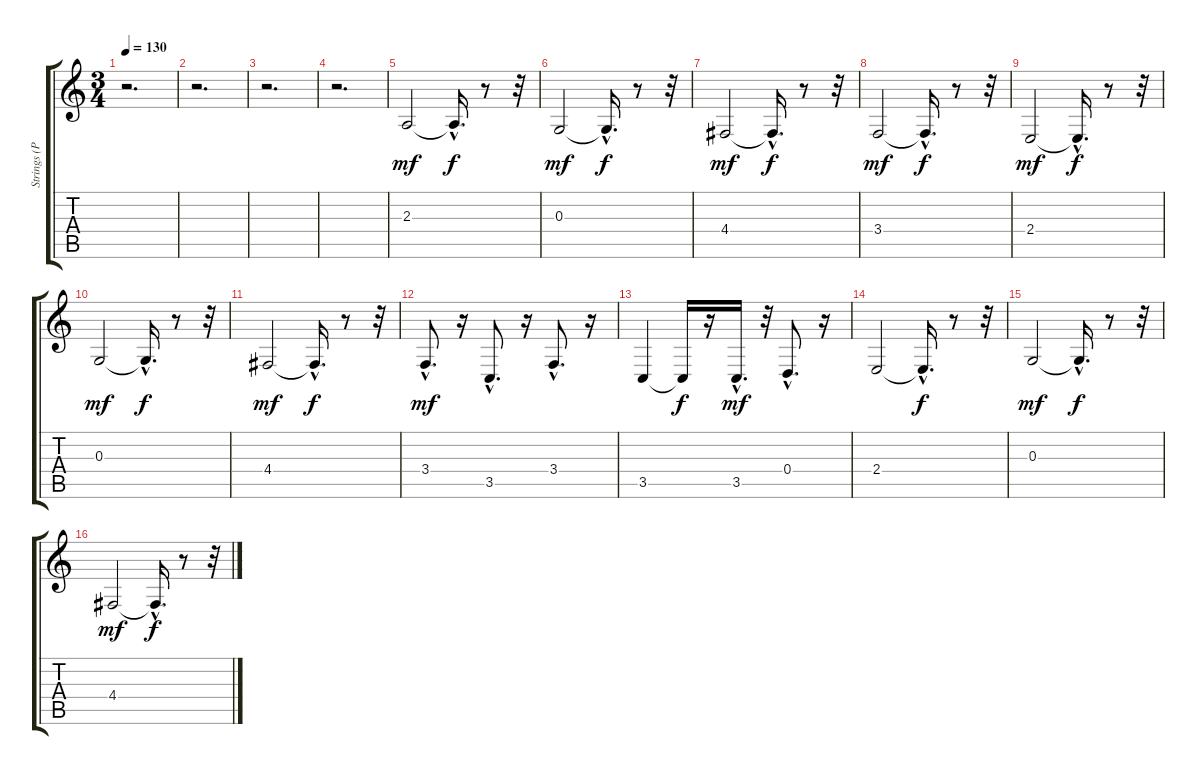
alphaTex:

\track ("Strings (P52)" "Strings (P") {instrument synthstrings2}
\staff {score tabs}
\tuning (E4 B3 G3 D3 A2 E2) {hide}
\ts (3 4)
\tempo 130
\clef g2
\ks c
r.2{d dy mf instrument synthstrings2} |
r.2{d} |
r.2{d} |
r.2{d} |
2.3.2 2.3{hac t}.16{d dy f} r.8 r.32 |
0.3.2{dy mf} 0.3{hac t}.16{d dy f} r.8 r.32 |
4.4.2{dy mf} 4.4{hac t}.16{d dy f} r.8 r.32 |
3.4.2{dy mf} 3.4{hac t}.16{d dy f} r.8 r.32 |
2.4.2{dy mf} 2.4{hac t}.16{d dy f} r.8 r.32 |
0.3.2{dy mf} 0.3{hac t}.16{d dy f} r.8 r.32 |
4.4.2{dy mf} 4.4{hac t}.16{d dy f} r.8 r.32 |
3.4{hac}.8{d dy mf} r.16 3.5{hac}.8{d} r.16 3.4{hac}.8{d} r.16 |
3.5.4 3.5{t}.16{dy f} r.16 3.5{hac}.16{d dy mf} r.32 0.4{hac}.8{d} r.16 |
2.4.2 2.4{hac t}.16{d dy f} r.8 r.32 |
0.3.2{dy mf} 0.3{hac t}.16{d dy f} r.8 r.32 |
4.4.2{dy mf} 4.4{hac t}.16{d dy f} r.8 r.32
